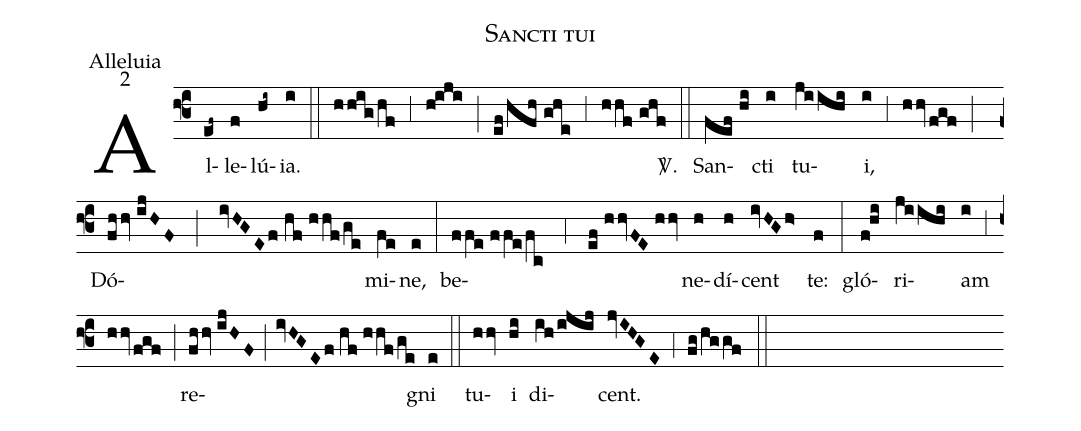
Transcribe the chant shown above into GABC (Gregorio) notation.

name:Sancti tui;
office-part:Alleluia;
mode:2;
%%
(f3) Al(ef~)le(f)lú(hi~)ia.(i) (::) (hhig/hf) (;3) (h!iji) (;) (ef/hfh//ghe) (;3) (hhf//ghf) <sp>V/</sp>.(::) San(fef//hi)cti(i) tu(jiihi)i,(i) (;3) (hhv/fgf) (;) Dó(fhhv//ijHF;ivHGEf//hf//hhf/ge)mi(fe)ne,(e) (:) be(ffe//ffe/fc;4ef//hhvFE//hhv)ne(h)dí(h)cent(ivHGh>) te:(f) (:) gló(f!hi)ri(jiihi)am(i) (;3) (hhv/fgf) (;) re(fhhv//ijHF;ivHGEf//hf//hhf/ge)gni(e) (::) tu(hhv)i(hi) di(ih/ijij)cent.(jvIHGE) (;4) (fg/hggf) (::)
